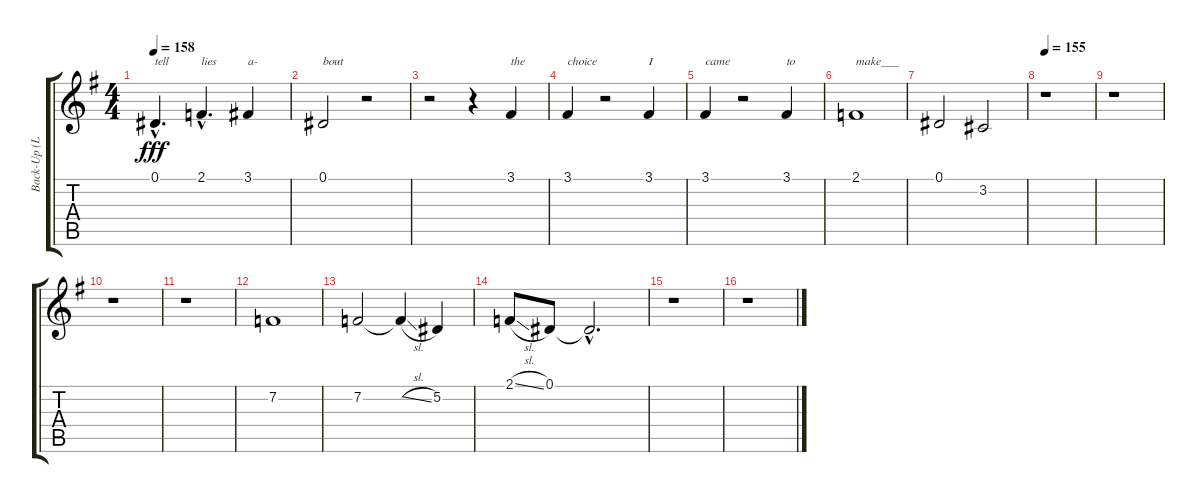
\track ("Back-Up (Luke, Tim,  Arif)" "Back-Up (L") {instrument lead1square}
\staff {score tabs}
\tuning (Eb4 Bb3 Gb3 Db3 Ab2 Eb2) {hide}
\ts (4 4)
\tempo 158
\clef g2
\ks g
0.1{hac}.4{d txt "tell" dy fff} 2.1{hac}.4{d txt "lies"} 3.1.4{txt "a-"} |
0.1.2{txt "bout"} r.2 |
r.2 r.4 3.1.4{txt "the"} |
3.1.4{txt "choice"} r.2 3.1.4{txt "I"} |
3.1.4{txt "came"} r.2 3.1.4{txt "to"} |
2.1.1{txt "make___"} |
0.1.2 3.2.2 |
\tempo 155
r.1 |
r.1 |
r.1 |
r.1 |
7.2.1 |
7.2.2 7.2{sl t}.4 5.2.4 |
2.1{sl}.8 0.1.8 0.1{hac t}.2{d} |
r.1 |
r.1
